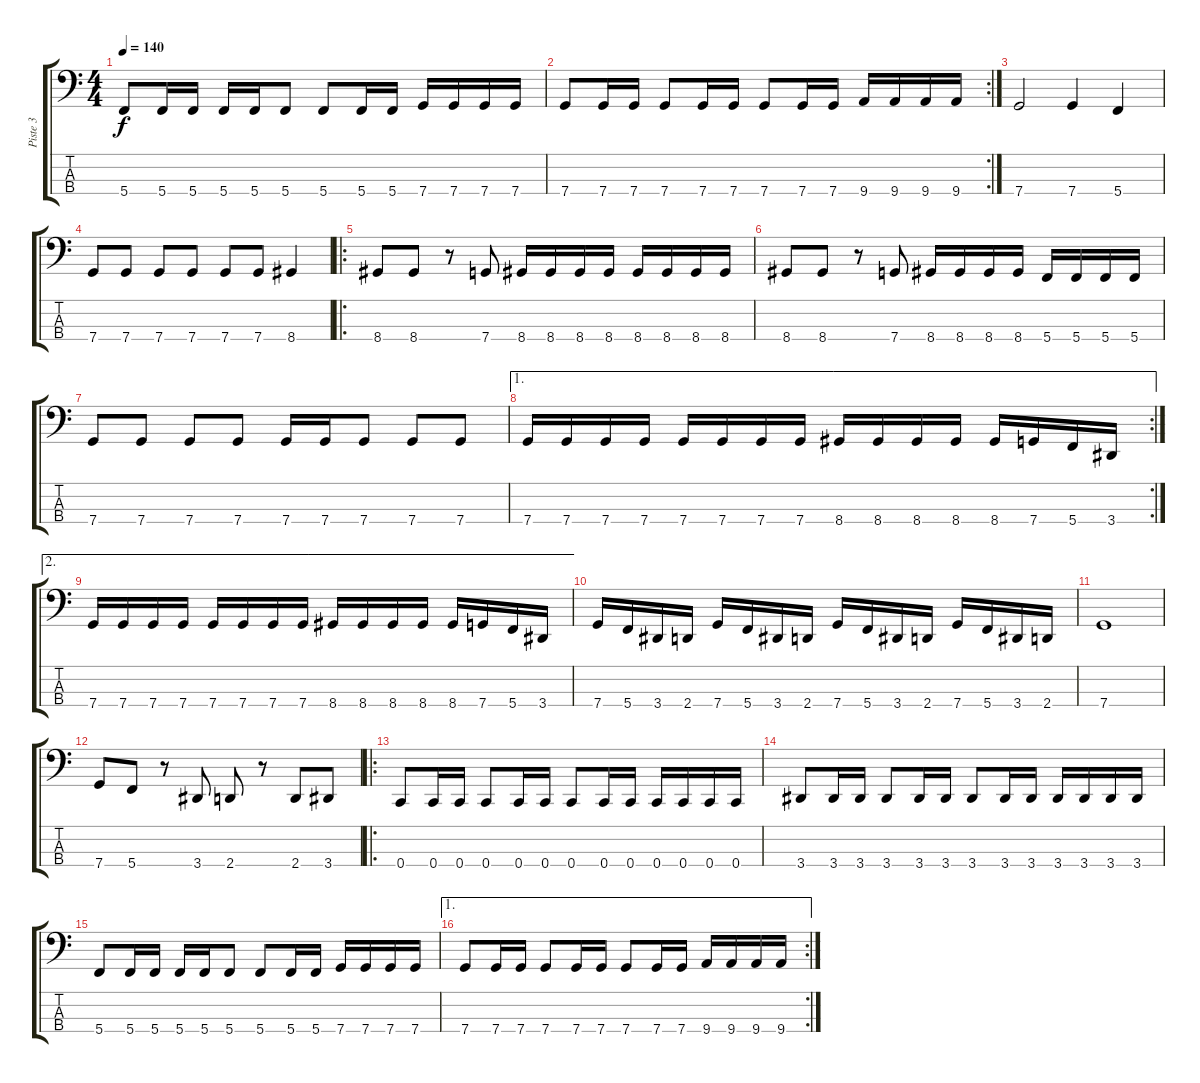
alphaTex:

\track ("Piste 3" "Piste 3") {instrument electricbasspick}
\staff {score tabs}
\tuning (F2 C2 G1 C1) {hide}
\ts (4 4)
\tempo 140
\clef f4
\ks c
5.4.8{dy f} 5.4.16 5.4.16 5.4.16 5.4.16 5.4.8 5.4.8 5.4.16 5.4.16 7.4.16 7.4.16 7.4.16 7.4.16 |
\rc 2
7.4.8 7.4.16 7.4.16 7.4.8 7.4.16 7.4.16 7.4.8 7.4.16 7.4.16 9.4.16 9.4.16 9.4.16 9.4.16 |
7.4.2 7.4.4 5.4.4 |
7.4.8 7.4.8 7.4.8 7.4.8 7.4.8 7.4.8 8.4.4 |
\ro
8.4.8 8.4.8 r.8 7.4.8 8.4.16 8.4.16 8.4.16 8.4.16 8.4.16 8.4.16 8.4.16 8.4.16 |
8.4.8 8.4.8 r.8 7.4.8 8.4.16 8.4.16 8.4.16 8.4.16 5.4.16 5.4.16 5.4.16 5.4.16 |
7.4.8 7.4.8 7.4.8 7.4.8 7.4.16 7.4.16 7.4.8 7.4.8 7.4.8 |
\ae 1
\rc 2
7.4.16 7.4.16 7.4.16 7.4.16 7.4.16 7.4.16 7.4.16 7.4.16 8.4.16 8.4.16 8.4.16 8.4.16 8.4.16 7.4.16 5.4.16 3.4.16 |
\ae 2
7.4.16 7.4.16 7.4.16 7.4.16 7.4.16 7.4.16 7.4.16 7.4.16 8.4.16 8.4.16 8.4.16 8.4.16 8.4.16 7.4.16 5.4.16 3.4.16 |
7.4.16 5.4.16 3.4.16 2.4.16 7.4.16 5.4.16 3.4.16 2.4.16 7.4.16 5.4.16 3.4.16 2.4.16 7.4.16 5.4.16 3.4.16 2.4.16 |
7.4.1 |
7.4.8 5.4.8 r.8 3.4.8 2.4.8 r.8 2.4.8 3.4.8 |
\ro
0.4.8 0.4.16 0.4.16 0.4.8 0.4.16 0.4.16 0.4.8 0.4.16 0.4.16 0.4.16 0.4.16 0.4.16 0.4.16 |
3.4.8 3.4.16 3.4.16 3.4.8 3.4.16 3.4.16 3.4.8 3.4.16 3.4.16 3.4.16 3.4.16 3.4.16 3.4.16 |
5.4.8 5.4.16 5.4.16 5.4.16 5.4.16 5.4.8 5.4.8 5.4.16 5.4.16 7.4.16 7.4.16 7.4.16 7.4.16 |
\ae 1
\rc 2
7.4.8 7.4.16 7.4.16 7.4.8 7.4.16 7.4.16 7.4.8 7.4.16 7.4.16 9.4.16 9.4.16 9.4.16 9.4.16
